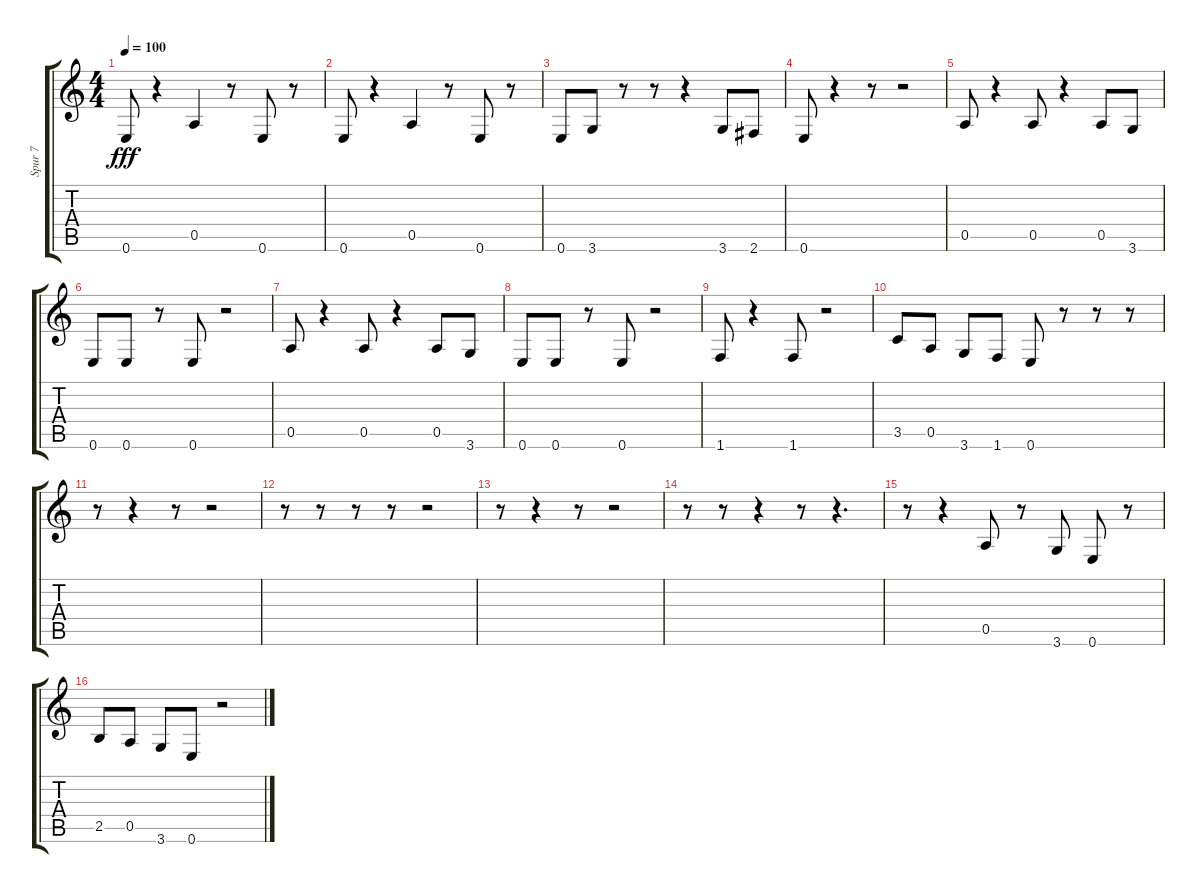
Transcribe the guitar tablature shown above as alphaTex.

\track ("Spur 7" "Spur 7") {instrument electricguitarclean}
\staff {score tabs}
\tuning (E4 B3 G3 D3 A2 E2) {hide}
\ts (4 4)
\tempo 100
\clef g2
\ks c
0.6.8{dy fff} r.4 0.5.4 r.8 0.6.8 r.8 |
0.6.8 r.4 0.5.4 r.8 0.6.8 r.8 |
0.6.8 3.6.8 r.8 r.8 r.4 3.6.8 2.6.8 |
0.6.8 r.4 r.8 r.2 |
0.5.8 r.4 0.5.8 r.4 0.5.8 3.6.8 |
0.6.8 0.6.8 r.8 0.6.8 r.2 |
0.5.8 r.4 0.5.8 r.4 0.5.8 3.6.8 |
0.6.8 0.6.8 r.8 0.6.8 r.2 |
1.6.8 r.4 1.6.8 r.2 |
3.5.8 0.5.8 3.6.8 1.6.8 0.6.8 r.8 r.8 r.8 |
r.8 r.4 r.8 r.2 |
r.8 r.8 r.8 r.8 r.2 |
r.8 r.4 r.8 r.2 |
r.8 r.8 r.4 r.8 r.4{d} |
r.8 r.4 0.5.8 r.8 3.6.8 0.6.8 r.8 |
2.5.8 0.5.8 3.6.8 0.6.8 r.2
